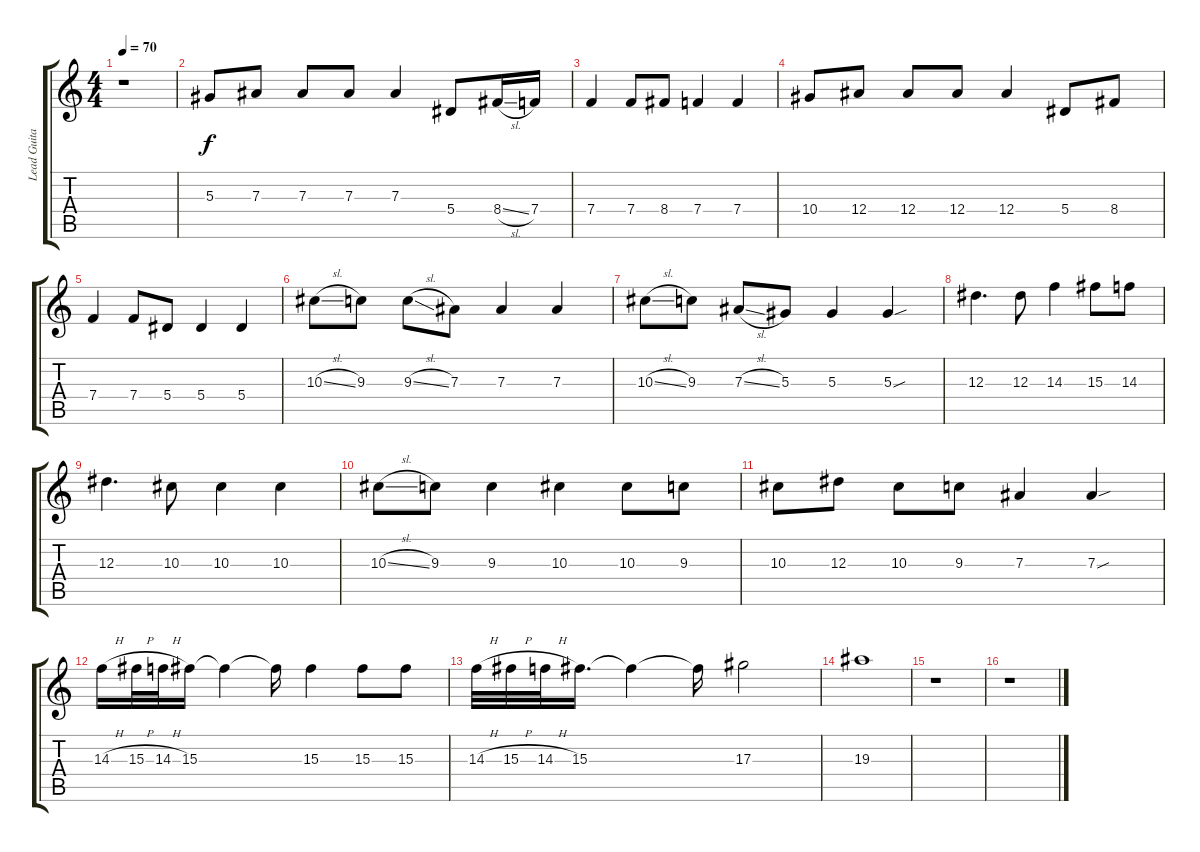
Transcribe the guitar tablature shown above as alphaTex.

\track ("Lead Guitar (Distortion)" "Lead Guita") {instrument overdrivenguitar}
\staff {score tabs}
\tuning (C4 G3 Eb3 Bb2 F2 C2) {hide}
\ts (4 4)
\tempo 70
\clef g2
\ks c
r.1{dy f} |
5.3.8 7.3.8 7.3.8 7.3.8 7.3.4 5.4.8 8.4{sl}.16 7.4.16 |
7.4.4 7.4.8 8.4.8 7.4.4 7.4.4 |
10.4.8 12.4.8 12.4.8 12.4.8 12.4.4 5.4.8 8.4.8 |
7.4.4{volume 10} 7.4.8 5.4.8 5.4.4 5.4.4 |
10.3{sl}.8 9.3.8 9.3{sl}.8 7.3.8 7.3.4 7.3.4 |
10.3{sl}.8 9.3.8 7.3{sl}.8 5.3.8 5.3.4 5.3{sou}.4 |
12.3.4{d} 12.3.8 14.3.4 15.3.8 14.3.8 |
12.3.4{d volume 6} 10.3.8 10.3.4 10.3.4 |
10.3{sl}.8 9.3.8 9.3.4 10.3.4 10.3.8 9.3.8 |
10.3.8 12.3.8 10.3.8 9.3.8 7.3.4 7.3{sou}.4 |
14.3{h}.16 15.3{h}.32 14.3{h}.32 15.3.16 15.3{t}.4 15.3{t}.16 15.3.4 15.3.8 15.3.8 |
14.3{h}.32{volume 2} 15.3{h}.32 14.3{h}.32 15.3.16{d} 15.3{t}.4 15.3{t}.16 17.3.2 |
19.3.1 |
r.1 |
r.1
